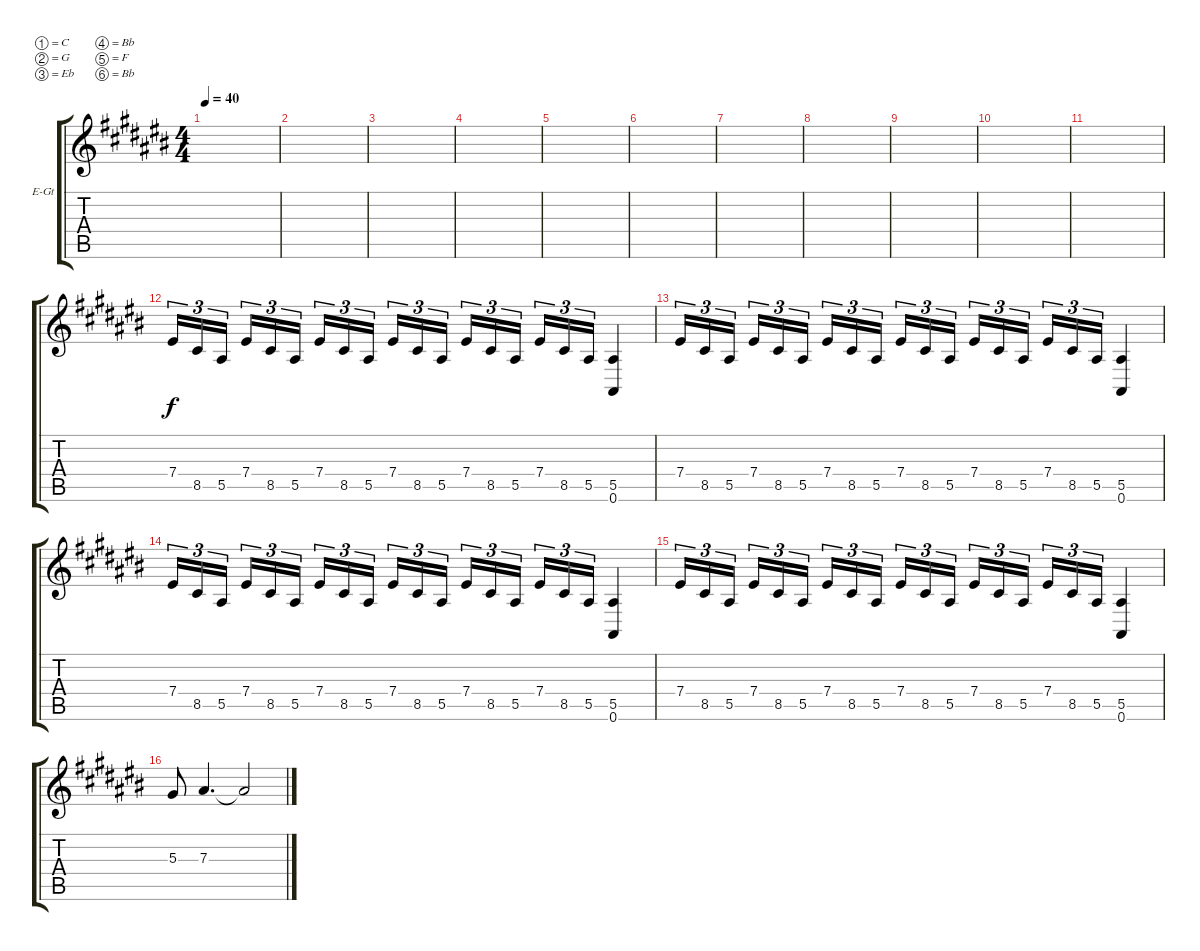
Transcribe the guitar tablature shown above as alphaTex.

\defaultSystemsLayout 4
\bracketExtendMode groupsimilarinstruments
\firstSystemTrackNameOrientation horizontal
\otherSystemsTrackNameOrientation horizontal
\track ("Electric Guitar" "E-Gt") {instrument electricguitarclean}
\staff {score tabs}
\tuning (C4 G3 Eb3 Bb2 F2 Bb1)
\ts (4 4)
\tempo 40
\clef g2
\scale
0.572414
\ks a#minor
|
\scale
0.213793 |
\scale
0.213793 |
\scale
0.333333 |
\scale
0.333333 |
\scale
0.333333 |
\scale
0.333333 |
\scale
0.333333 |
\scale
0.333333 |
\scale
0.333333 |
\scale
0.333333 |
\scale
0.333333 7.4.16{tu (3 2)} 8.5.16{tu (3 2)} 5.5.16{tu (3 2)} 7.4.16{tu (3 2)} 8.5.16{tu (3 2)} 5.5.16{tu (3 2)} 7.4.16{tu (3 2)} 8.5.16{tu (3 2)} 5.5.16{tu (3 2)} 7.4.16{tu (3 2)} 8.5.16{tu (3 2)} 5.5.16{tu (3 2)} 7.4.16{tu (3 2)} 8.5.16{tu (3 2)} 5.5.16{tu (3 2)} 7.4.16{tu (3 2)} 8.5.16{tu (3 2)} 5.5.16{tu (3 2)} (0.6 5.5).4 |
\scale
0.333333 7.4.16{tu (3 2)} 8.5.16{tu (3 2)} 5.5.16{tu (3 2)} 7.4.16{tu (3 2)} 8.5.16{tu (3 2)} 5.5.16{tu (3 2)} 7.4.16{tu (3 2)} 8.5.16{tu (3 2)} 5.5.16{tu (3 2)} 7.4.16{tu (3 2)} 8.5.16{tu (3 2)} 5.5.16{tu (3 2)} 7.4.16{tu (3 2)} 8.5.16{tu (3 2)} 5.5.16{tu (3 2)} 7.4.16{tu (3 2)} 8.5.16{tu (3 2)} 5.5.16{tu (3 2)} (0.6 5.5).4 |
\scale
0.333333 7.4.16{tu (3 2)} 8.5.16{tu (3 2)} 5.5.16{tu (3 2)} 7.4.16{tu (3 2)} 8.5.16{tu (3 2)} 5.5.16{tu (3 2)} 7.4.16{tu (3 2)} 8.5.16{tu (3 2)} 5.5.16{tu (3 2)} 7.4.16{tu (3 2)} 8.5.16{tu (3 2)} 5.5.16{tu (3 2)} 7.4.16{tu (3 2)} 8.5.16{tu (3 2)} 5.5.16{tu (3 2)} 7.4.16{tu (3 2)} 8.5.16{tu (3 2)} 5.5.16{tu (3 2)} (0.6 5.5).4 |
\scale
0.333333 7.4.16{tu (3 2)} 8.5.16{tu (3 2)} 5.5.16{tu (3 2)} 7.4.16{tu (3 2)} 8.5.16{tu (3 2)} 5.5.16{tu (3 2)} 7.4.16{tu (3 2)} 8.5.16{tu (3 2)} 5.5.16{tu (3 2)} 7.4.16{tu (3 2)} 8.5.16{tu (3 2)} 5.5.16{tu (3 2)} 7.4.16{tu (3 2)} 8.5.16{tu (3 2)} 5.5.16{tu (3 2)} 7.4.16{tu (3 2)} 8.5.16{tu (3 2)} 5.5.16{tu (3 2)} (0.6 5.5).4 |
\scale
0.333333 5.3.8 7.3.4{d} 7.3{t}.2
